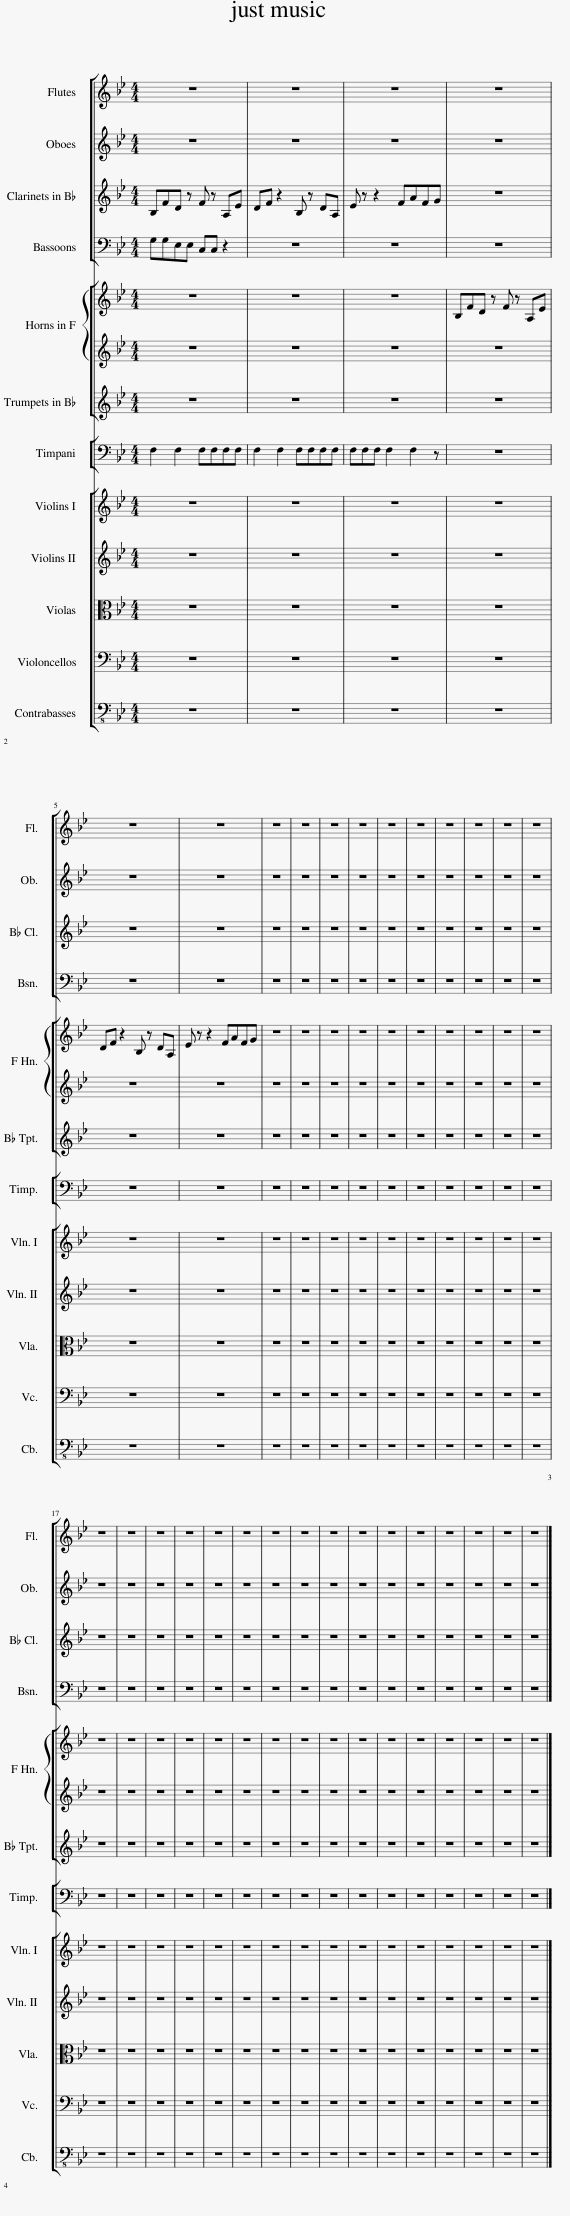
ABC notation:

X:1
%%score [ 1 2 ] [ 3 ] 4 [ ]
L:1/8
M:4/4
I:linebreak $
K:Bb
V:1 treble transpose=-2
V:2 bass
V:3 treble transpose=-7
V:4 bass
V:1
 CG=E z G z =B,F | =EG z2 C z E=B, | F z z2 G=BGA | z8 |$ z8 | %5
 z8 | z8 | z8 | z8 | z8 | %10
 z8 | z8 | z8 | z8 | z8 | %15
 z8 |$ z8 | z8 | z8 | z8 | %20
 z8 | z8 | z8 | z8 | z8 | %25
 z8 | z8 | z8 | z8 | z8 | %30
 z8 | z8 |] %32
V:2
 G,G,E,E, C,C, z2 | z8 | z8 | z8 |$ z8 | %5
 z8 | z8 | z8 | z8 | z8 | %10
 z8 | z8 | z8 | z8 | z8 | %15
 z8 |$ z8 | z8 | z8 | z8 | %20
 z8 | z8 | z8 | z8 | z8 | %25
 z8 | z8 | z8 | z8 | z8 | %30
 z8 | z8 |] %32
V:3
 z8 | z8 | z8 | FcA z c z =EB |$ Ac z2 F z A=E | %5
 B z z2 c=ecd | z8 | z8 | z8 | z8 | %10
 z8 | z8 | z8 | z8 | z8 | %15
 z8 |$ z8 | z8 | z8 | z8 | %20
 z8 | z8 | z8 | z8 | z8 | %25
 z8 | z8 | z8 | z8 | z8 | %30
 z8 | z8 |] %32
V:4
 F,2 F,2 F,F,F,F, | F,2 F,2 F,F,F,F, | F,F,F, F,2 F,2 z | z8 |$ z8 | %5
 z8 | z8 | z8 | z8 | z8 | %10
 z8 | z8 | z8 | z8 | z8 | %15
 z8 |$ z8 | z8 | z8 | z8 | %20
 z8 | z8 | z8 | z8 | z8 | %25
 z8 | z8 | z8 | z8 | z8 | %30
 z8 | z8 |] %32
